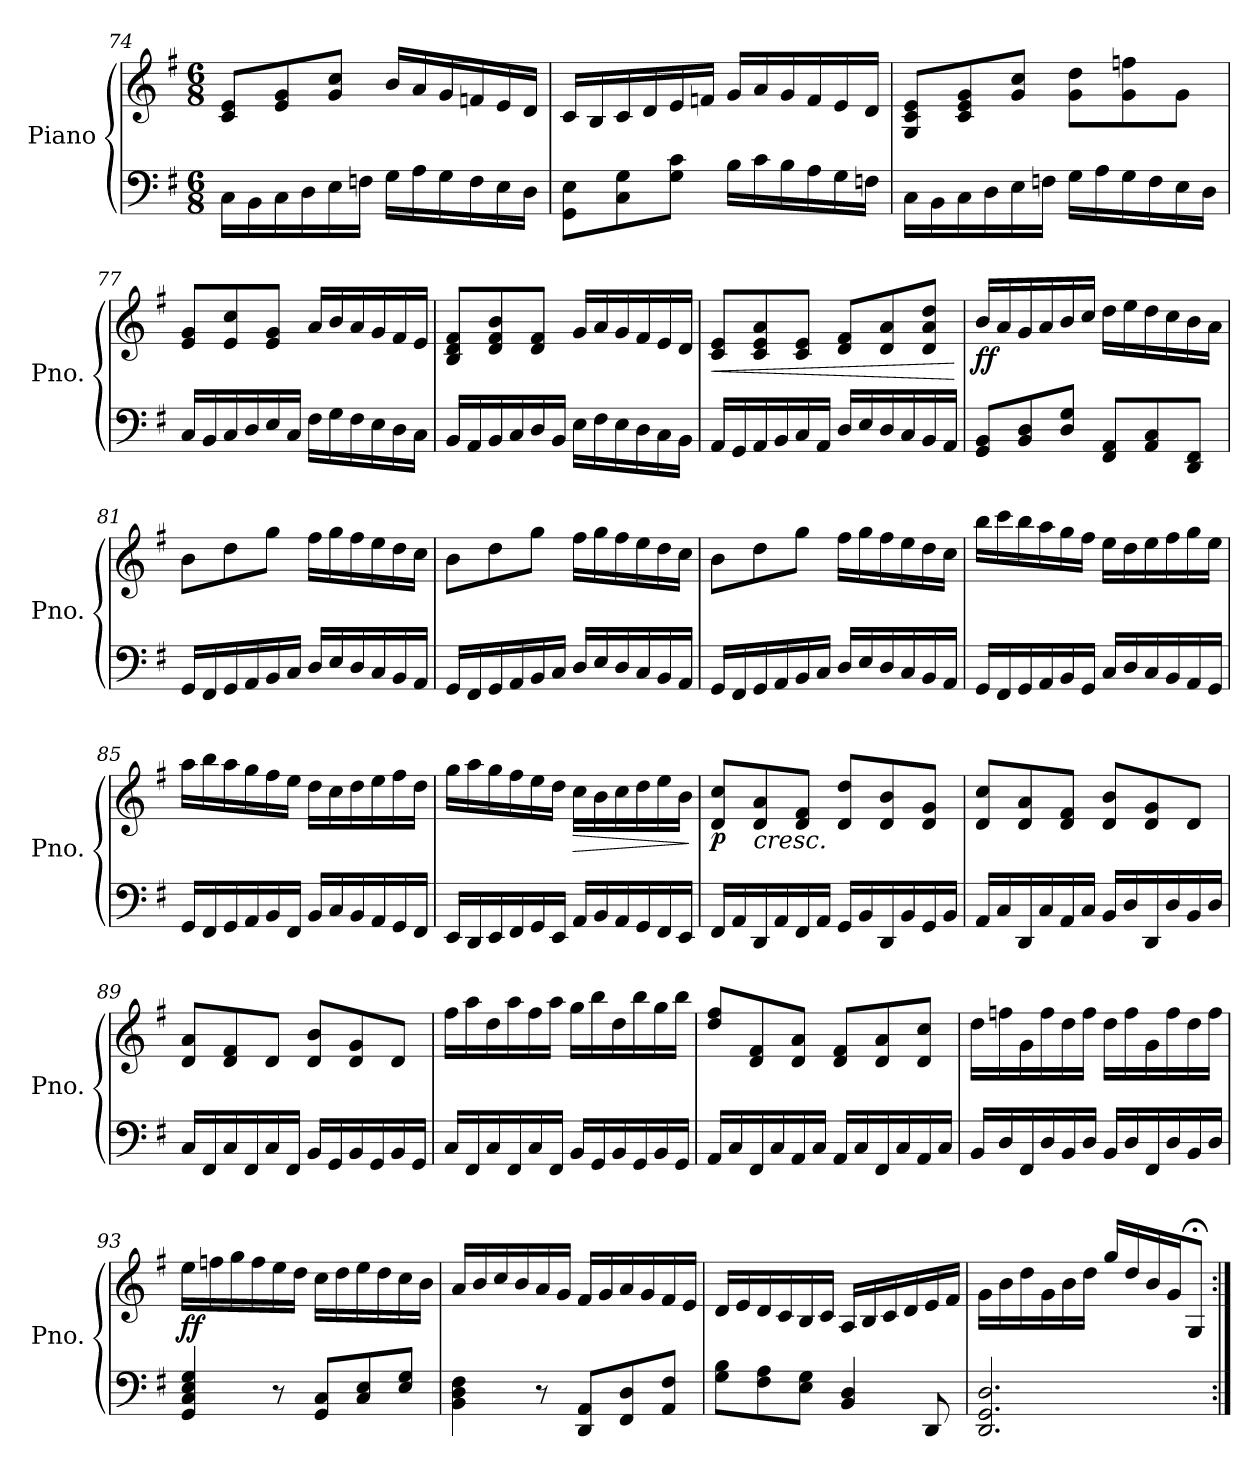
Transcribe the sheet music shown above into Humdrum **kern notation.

**kern	**kern	**dynam
*part1	*part1	*part1
*staff2	*staff1	*staff1/2
*I"Piano	*	*
*I'Pno.	*	*
*clefF4	*clefG2	*
*k[f#]	*k[f#]	*
*M6/8	*M6/8	*
=74	=74	=74
16C\LL	8c/ 8e/L	.
16BB\	.	.
16C\	8e/ 8g/	.
16D\	.	.
16E\	8g/ 8cc/J	.
16Fn\JJ	.	.
16G\LL	16b/LL	.
16A\	16a/	.
16G\	16g/	.
16F\	16fn/	.
16E\	16e/	.
16D\JJ	16d/JJ	.
=75	=75	=75
8GG\ 8E\L	16c/LL	.
.	16B/	.
8C\ 8G\	16c/	.
.	16d/	.
8G\ 8c\J	16e/	.
.	16fn/JJ	.
16B\LL	16g/LL	.
16c\	16a/	.
16B\	16g/	.
16A\	16f/	.
16G\	16e/	.
16Fn\JJ	16d/JJ	.
=76	=76	=76
16C\LL	8G/ 8c/ 8e/L	.
16BB\	.	.
16C\	8c/ 8e/ 8g/	.
16D\	.	.
16E\	8g/ 8cc/J	.
16Fn\JJ	.	.
16G\LL	8g\ 8dd\L	.
16A\	.	.
16G\	8g\ 8ffn\	.
16F\	.	.
16E\	8g\J	.
16D\JJ	.	.
!!LO:LB:g=z
=77	=77	=77
16C/LL	8e/ 8g/L	.
16BB/	.	.
16C/	8e/ 8cc/	.
16D/	.	.
16E/	8e/ 8g/J	.
16C/JJ	.	.
16F#\LL	16a/LL	.
16G\	16b/	.
16F#\	16a/	.
16E\	16g/	.
16D\	16f#/	.
16C\JJ	16e/JJ	.
=78	=78	=78
16BB/LL	8B/ 8d/ 8f#/L	.
16AA/	.	.
16BB/	8d/ 8f#/ 8b/	.
16C/	.	.
16D/	8d/ 8f#/J	.
16BB/JJ	.	.
16E\LL	16g/LL	.
16F#\	16a/	.
16E\	16g/	.
16D\	16f#/	.
16C\	16e/	.
16BB\JJ	16d/JJ	.
=79	=79	=79
!	!	!LO:HP:b
16AA/LL	8c/ 8e/L	<
16GG/	.	.
16AA/	8c/ 8e/ 8a/	.
16BB/	.	.
16C/	8c/ 8e/J	.
16AA/JJ	.	.
16D/LL	8d/ 8f#/L	.
16E/	.	.
16D/	8d/ 8a/	.
16C/	.	.
16BB/	8d/ 8a/ 8dd/J	.
16AA/JJ	.	.
.	.	[
=80	=80	=80
!	!	!LO:DY:b
8GG/ 8BB/L	16b/LL	ff
.	16a/	.
8BB/ 8D/	16g/	.
.	16a/	.
8D/ 8G/J	16b/	.
.	16cc/JJ	.
8FF#/ 8AA/L	16dd\LL	.
.	16ee\	.
8AA/ 8C/	16dd\	.
.	16cc\	.
8DD/ 8FF#/J	16b\	.
.	16a\JJ	.
!!LO:PB:g=z
=81	=81	=81
16GG/LL	8b\L	.
16FF#/	.	.
16GG/	8dd\	.
16AA/	.	.
16BB/	8gg\J	.
16C/JJ	.	.
16D/LL	16ff#\LL	.
16E/	16gg\	.
16D/	16ff#\	.
16C/	16ee\	.
16BB/	16dd\	.
16AA/JJ	16cc\JJ	.
=82	=82	=82
16GG/LL	8b\L	.
16FF#/	.	.
16GG/	8dd\	.
16AA/	.	.
16BB/	8gg\J	.
16C/JJ	.	.
16D/LL	16ff#\LL	.
16E/	16gg\	.
16D/	16ff#\	.
16C/	16ee\	.
16BB/	16dd\	.
16AA/JJ	16cc\JJ	.
=83	=83	=83
16GG/LL	8b\L	.
16FF#/	.	.
16GG/	8dd\	.
16AA/	.	.
16BB/	8gg\J	.
16C/JJ	.	.
16D/LL	16ff#\LL	.
16E/	16gg\	.
16D/	16ff#\	.
16C/	16ee\	.
16BB/	16dd\	.
16AA/JJ	16cc\JJ	.
=84	=84	=84
16GG/LL	16bb\LL	.
16FF#/	16ccc\	.
16GG/	16bb\	.
16AA/	16aa\	.
16BB/	16gg\	.
16GG/JJ	16ff#\JJ	.
16C/LL	16ee\LL	.
16D/	16dd\	.
16C/	16ee\	.
16BB/	16ff#\	.
16AA/	16gg\	.
16GG/JJ	16ee\JJ	.
!!LO:LB:g=z
=85	=85	=85
16GG/LL	16aa\LL	.
16FF#/	16bb\	.
16GG/	16aa\	.
16AA/	16gg\	.
16BB/	16ff#\	.
16FF#/JJ	16ee\JJ	.
16BB/LL	16dd\LL	.
16C/	16cc\	.
16BB/	16dd\	.
16AA/	16ee\	.
16GG/	16ff#\	.
16FF#/JJ	16dd\JJ	.
=86	=86	=86
16EE/LL	16gg\LL	.
16DD/	16aa\	.
16EE/	16gg\	.
16FF#/	16ff#\	.
16GG/	16ee\	.
16EE/JJ	16dd\JJ	.
!	!	!LO:HP:b
16AA/LL	16cc\LL	>
16BB/	16b\	.
16AA/	16cc\	.
16GG/	16dd\	.
16FF#/	16ee\	.
16EE/JJ	16b\JJ	.
.	.	]
=87	=87	=87
!	!	!LO:DY:b
16FF#/LL	8d/ 8cc/L	p
16AA/	.	.
!	!LO:TX:b:i:t=cresc.	!
16DD/	8d/ 8a/	.
16AA/	.	.
16FF#/	8d/ 8f#/J	.
16AA/JJ	.	.
16GG/LL	8d/ 8dd/L	.
16BB/	.	.
16DD/	8d/ 8b/	.
16BB/	.	.
16GG/	8d/ 8g/J	.
16BB/JJ	.	.
=88	=88	=88
16AA/LL	8d/ 8cc/L	.
16C/	.	.
16DD/	8d/ 8a/	.
16C/	.	.
16AA/	8d/ 8f#/J	.
16C/JJ	.	.
16BB/LL	8d/ 8b/L	.
16D/	.	.
16DD/	8d/ 8g/	.
16D/	.	.
16BB/	8d/J	.
16D/JJ	.	.
!!LO:LB:g=z
=89	=89	=89
16C/LL	8d/ 8a/L	.
16FF#/	.	.
16C/	8d/ 8f#/	.
16FF#/	.	.
16C/	8d/J	.
16FF#/JJ	.	.
16BB/LL	8d/ 8b/L	.
16GG/	.	.
16BB/	8d/ 8g/	.
16GG/	.	.
16BB/	8d/J	.
16GG/JJ	.	.
=90	=90	=90
16C/LL	16ff#\LL	.
16FF#/	16aa\	.
16C/	16dd\	.
16FF#/	16aa\	.
16C/	16ff#\	.
16FF#/JJ	16aa\JJ	.
16BB/LL	16gg\LL	.
16GG/	16bb\	.
16BB/	16dd\	.
16GG/	16bb\	.
16BB/	16gg\	.
16GG/JJ	16bb\JJ	.
=91	=91	=91
16AA/LL	8dd/ 8ff#/L	.
16C/	.	.
16FF#/	8d/ 8f#/	.
16C/	.	.
16AA/	8d/ 8a/J	.
16C/JJ	.	.
16AA/LL	8d/ 8f#/L	.
16C/	.	.
16FF#/	8d/ 8a/	.
16C/	.	.
16AA/	8d/ 8cc/J	.
16C/JJ	.	.
=92	=92	=92
16BB/LL	16dd\LL	.
16D/	16ffn\	.
16FF#/	16g\	.
16D/	16ff\	.
16BB/	16dd\	.
16D/JJ	16ff\JJ	.
16BB/LL	16dd\LL	.
16D/	16ff\	.
16FF#/	16g\	.
16D/	16ff\	.
16BB/	16dd\	.
16D/JJ	16ff\JJ	.
!!LO:LB:g=z
=93	=93	=93
!	!	!LO:DY:b
4GG/ 4C/ 4E/ 4G/	16ee\LL	ff
.	16ffn\	.
.	16gg\	.
.	16ff\	.
8r	16ee\	.
.	16dd\JJ	.
8GG/ 8C/L	16cc\LL	.
.	16dd\	.
8C/ 8E/	16ee\	.
.	16dd\	.
8E/ 8G/J	16cc\	.
.	16b\JJ	.
=94	=94	=94
4BB\ 4D\ 4F#\	16a/LL	.
.	16b/	.
.	16cc/	.
.	16b/	.
8r	16a/	.
.	16g/JJ	.
8DD/ 8AA/L	16f#/LL	.
.	16g/	.
8FF#/ 8D/	16a/	.
.	16g/	.
8AA/ 8F#/J	16f#/	.
.	16e/JJ	.
=95	=95	=95
8G\ 8B\L	16d/LL	.
.	16e/	.
8F#\ 8A\	16d/	.
.	16c/	.
8E\ 8G\J	16B/	.
.	16c/JJ	.
4BB/ 4D/	16A/LL	.
.	16B/	.
.	16c/	.
.	16d/	.
8DD/	16e/	.
.	16f#/JJ	.
=96	=96	=96
2.DD/ 2.GG/ 2.D/	16g\LL	.
.	16b\	.
.	16dd\	.
.	16g\	.
.	16b\	.
.	16dd\JJ	.
.	16gg/LL	.
.	16dd/	.
.	16b/	.
.	16g/J	.
.	8G;</J	.
=:|!	=:|!	=:|!
*-	*-	*-
